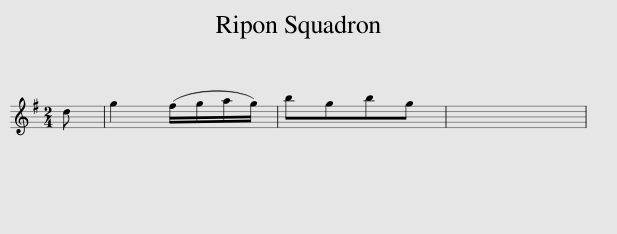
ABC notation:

X:1
L:1/8
M:2/4
I:linebreak $
K:G
V:1 treble
V:1
 d | g2 (f/g/a/g/) | bgbg | x4 | %4
